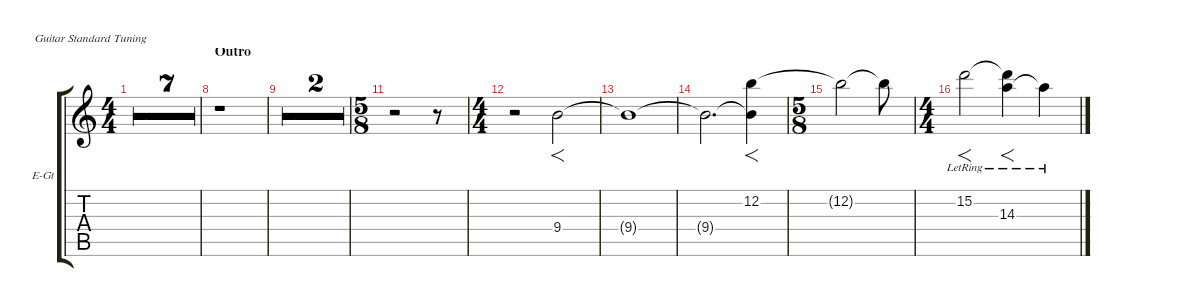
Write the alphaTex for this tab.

\hideDynamics
\bracketExtendMode groupsimilarinstruments
\firstSystemTrackNameOrientation horizontal
\otherSystemsTrackNameOrientation horizontal
\track ("Guitar 3" "E-Gt") {multiBarRest instrument distortionguitar}
\staff {score tabs}
\tuning (E4 B3 G3 D3 A2 E2)
\ts (4 4)
\tempo 220
\clef g2
\ks c
r.1{dy fff} |
r.1 |
\ts (2 4)
r.2 |
\ts (4 4)
r.1 |
r.1 |
r.1 |
r.1 |
\section ("" "Outro")
r.1 |
r.1 |
r.1 |
\ts (5 8)
r.2 r.8 |
\ts (4 4)
r.2 9.4.2{f dy f} |
9.4{t}.1 |
9.4{t}.2{d} (12.2 9.4{t}).4{f} |
\ts (5 8)
12.2{t}.2 12.2{t}.8 |
\ts (4 4)
15.2{lr}.2{f} (15.2{lr t} 14.3{lr}).4{f} 14.3{lr t}.4
